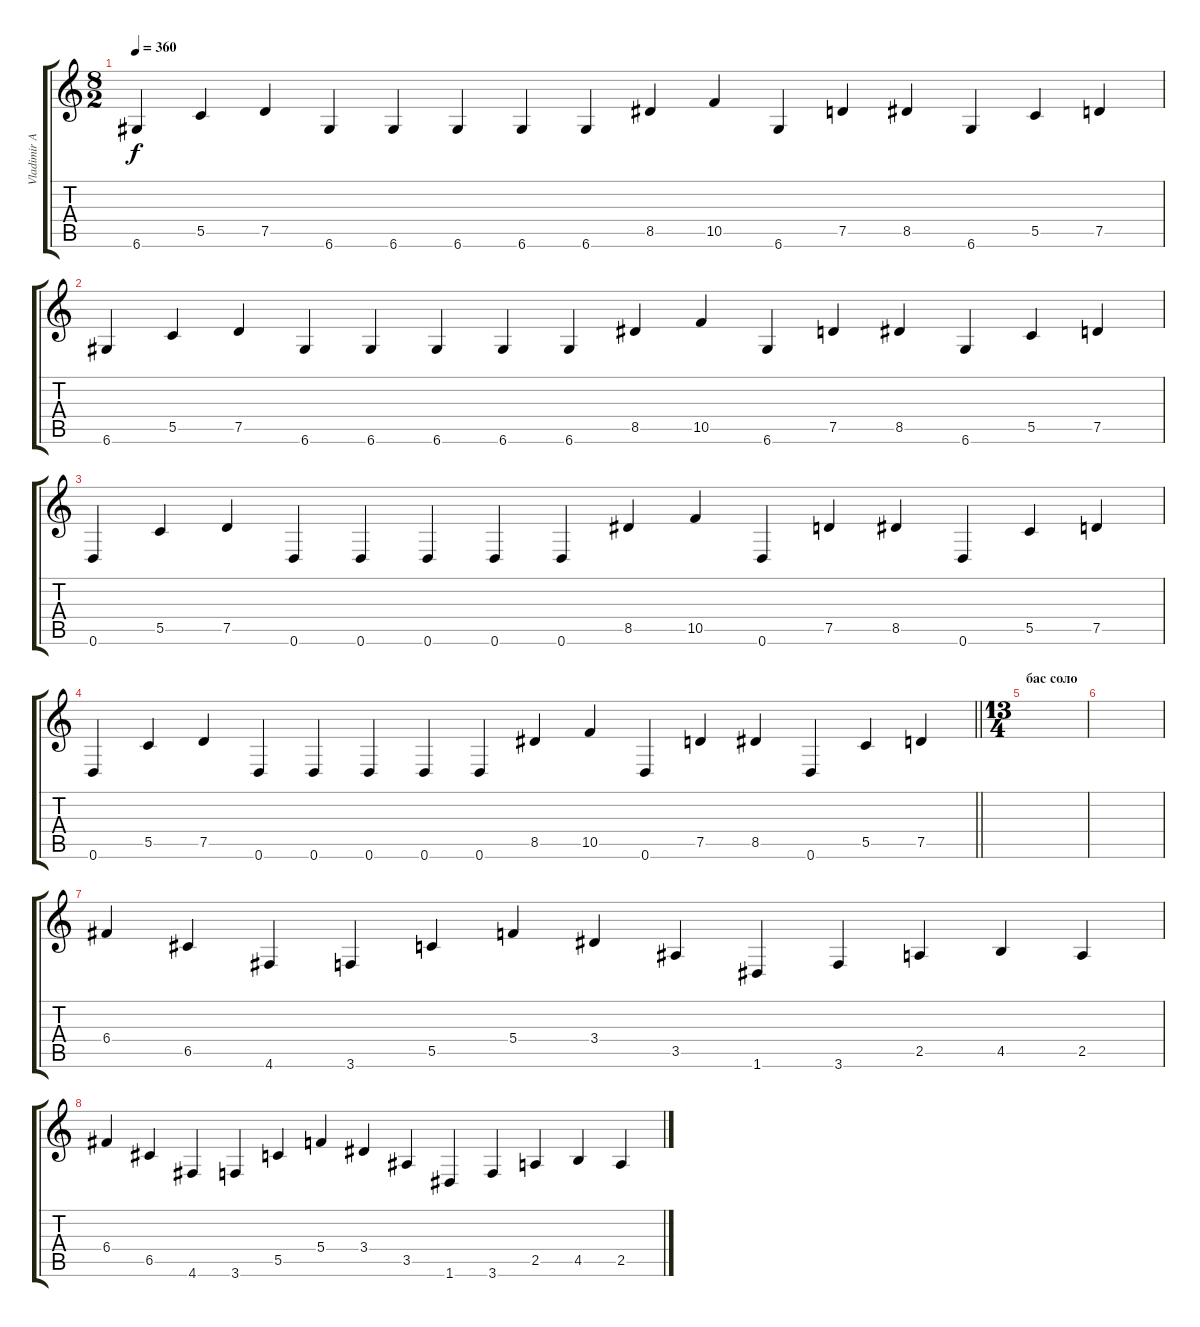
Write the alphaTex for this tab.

\track ("Vladimir Antipov" "Vladimir A") {instrument distortionguitar}
\staff {score tabs}
\tuning (D4 A3 F3 C3 G2 D2) {hide}
\ts (8 2)
\tempo 360
\clef g2
\ks c
6.6.4{dy f} 5.5.4 7.5.4 6.6.4 6.6.4 6.6.4 6.6.4 6.6.4 8.5.4 10.5.4 6.6.4 7.5.4 8.5.4 6.6.4 5.5.4 7.5.4 |
6.6.4 5.5.4 7.5.4 6.6.4 6.6.4 6.6.4 6.6.4 6.6.4 8.5.4 10.5.4 6.6.4 7.5.4 8.5.4 6.6.4 5.5.4 7.5.4 |
0.6.4 5.5.4 7.5.4 0.6.4 0.6.4 0.6.4 0.6.4 0.6.4 8.5.4 10.5.4 0.6.4 7.5.4 8.5.4 0.6.4 5.5.4 7.5.4 |
\barLineRight lightlight
0.6.4 5.5.4 7.5.4 0.6.4 0.6.4 0.6.4 0.6.4 0.6.4 8.5.4 10.5.4 0.6.4 7.5.4 8.5.4 0.6.4 5.5.4 7.5.4 |
\ts (13 4)
\section ("" "бас соло")
|
|
6.4.4 6.5.4 4.6.4 3.6.4 5.5.4 5.4.4 3.4.4 3.5.4 1.6.4 3.6.4 2.5.4 4.5.4 2.5.4 |
6.4.4 6.5.4 4.6.4 3.6.4 5.5.4 5.4.4 3.4.4 3.5.4 1.6.4 3.6.4 2.5.4 4.5.4 2.5.4
